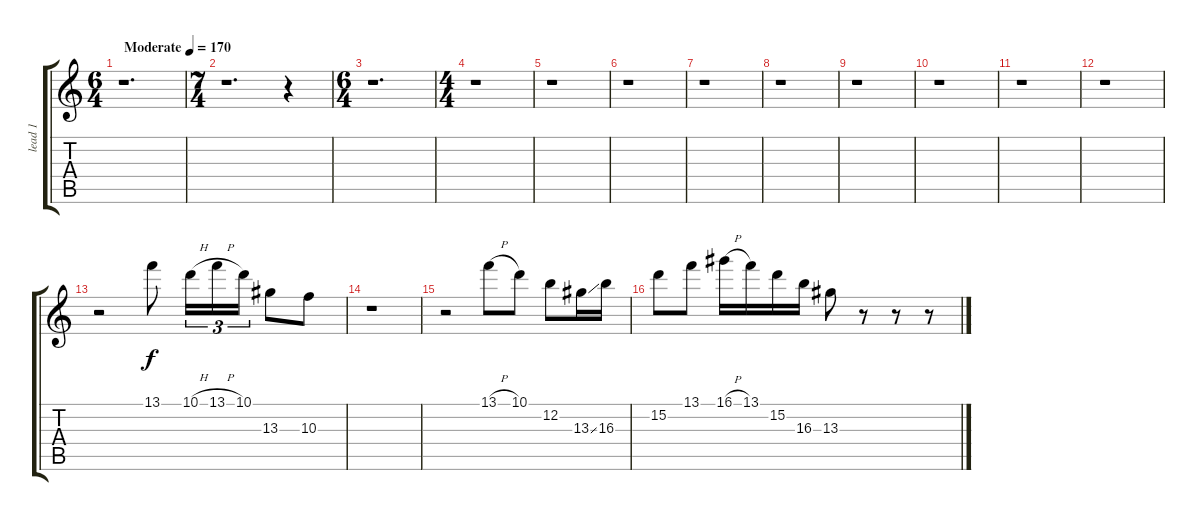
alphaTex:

\track ("lead 1" "lead 1") {instrument distortionguitar}
\staff {score tabs}
\tuning (E4 B3 G3 D3 A2 E2) {hide}
\ts (6 4)
\tempo (170 "Moderate")
\clef g2
\ks c
r.1{d dy f instrument distortionguitar} |
\ts (7 4)
r.1{d} r.4 |
\ts (6 4)
r.1{d} |
\ts (4 4)
r.1 |
r.1 |
r.1 |
r.1 |
r.1 |
r.1 |
r.1 |
r.1 |
r.1 |
r.2 13.1.8 10.1{h}.16{tu (3 2)} 13.1{h}.16{tu (3 2)} 10.1.16{tu (3 2)} 13.3.8 10.3.8 |
r.1 |
r.2 13.1{h}.8 10.1.8 12.2.8 13.3{ss}.16 16.3.16 |
15.2.8 13.1.8 16.1{h}.16 13.1.16 15.2.16 16.3.16 13.3.8 r.8 r.8 r.8
